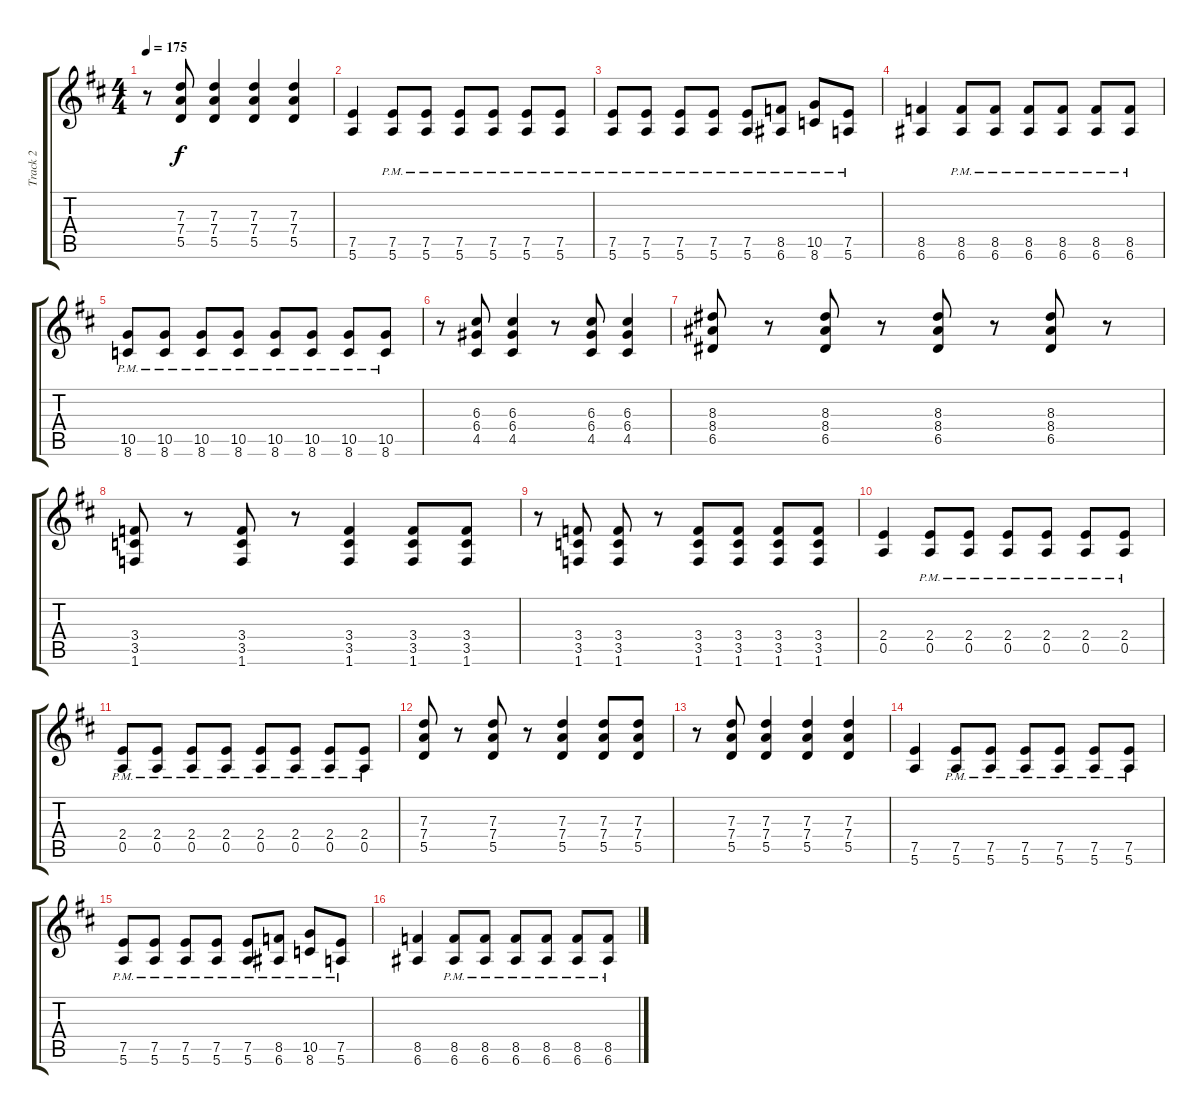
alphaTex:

\track ("Track 2" "Track 2") {instrument distortionguitar}
\staff {score tabs}
\tuning (E4 B3 G3 D3 A2 E2) {hide}
\ts (4 4)
\tempo 175
\clef g2
\ks d
r.8{dy f} (7.3 7.4 5.5).8 (7.3 7.4 5.5).4 (7.3 7.4 5.5).4 (7.3 7.4 5.5).4 |
(7.5 5.6).4 (7.5{pm} 5.6{pm}).8 (7.5{pm} 5.6{pm}).8 (7.5{pm} 5.6{pm}).8 (7.5{pm} 5.6{pm}).8 (7.5{pm} 5.6{pm}).8 (7.5{pm} 5.6{pm}).8 |
(7.5{pm} 5.6{pm}).8 (7.5{pm} 5.6{pm}).8 (7.5{pm} 5.6{pm}).8 (7.5{pm} 5.6{pm}).8 (7.5{pm} 5.6{pm}).8 (8.5{pm} 6.6{pm}).8 (10.5{pm} 8.6{pm}).8 (7.5{pm} 5.6{pm}).8 |
(8.5 6.6).4 (8.5{pm} 6.6{pm}).8 (8.5{pm} 6.6{pm}).8 (8.5{pm} 6.6{pm}).8 (8.5{pm} 6.6{pm}).8 (8.5{pm} 6.6{pm}).8 (8.5{pm} 6.6{pm}).8 |
(10.5{pm} 8.6{pm}).8 (10.5{pm} 8.6{pm}).8 (10.5{pm} 8.6{pm}).8 (10.5{pm} 8.6{pm}).8 (10.5{pm} 8.6{pm}).8 (10.5{pm} 8.6{pm}).8 (10.5{pm} 8.6{pm}).8 (10.5{pm} 8.6{pm}).8 |
r.8 (6.3 6.4 4.5).8 (6.3 6.4 4.5).4 r.8 (6.3 6.4 4.5).8 (6.3 6.4 4.5).4 |
(8.3 8.4 6.5).8 r.8 (8.3 8.4 6.5).8 r.8 (8.3 8.4 6.5).8 r.8 (8.3 8.4 6.5).8 r.8 |
(3.4 3.5 1.6).8 r.8 (3.4 3.5 1.6).8 r.8 (3.4 3.5 1.6).4 (3.4 3.5 1.6).8 (3.4 3.5 1.6).8 |
r.8 (3.4 3.5 1.6).8 (3.4 3.5 1.6).8 r.8 (3.4 3.5 1.6).8 (3.4 3.5 1.6).8 (3.4 3.5 1.6).8 (3.4 3.5 1.6).8 |
(2.4 0.5).4 (2.4{pm} 0.5{pm}).8 (2.4{pm} 0.5{pm}).8 (2.4{pm} 0.5{pm}).8 (2.4{pm} 0.5{pm}).8 (2.4{pm} 0.5{pm}).8 (2.4{pm} 0.5{pm}).8 |
(2.4{pm} 0.5{pm}).8 (2.4{pm} 0.5{pm}).8 (2.4{pm} 0.5{pm}).8 (2.4{pm} 0.5{pm}).8 (2.4{pm} 0.5{pm}).8 (2.4{pm} 0.5{pm}).8 (2.4{pm} 0.5{pm}).8 (2.4{pm} 0.5{pm}).8 |
(7.3 7.4 5.5).8 r.8 (7.3 7.4 5.5).8 r.8 (7.3 7.4 5.5).4 (7.3 7.4 5.5).8 (7.3 7.4 5.5).8 |
r.8 (7.3 7.4 5.5).8 (7.3 7.4 5.5).4 (7.3 7.4 5.5).4 (7.3 7.4 5.5).4 |
(7.5 5.6).4 (7.5{pm} 5.6{pm}).8 (7.5{pm} 5.6{pm}).8 (7.5{pm} 5.6{pm}).8 (7.5{pm} 5.6{pm}).8 (7.5{pm} 5.6{pm}).8 (7.5{pm} 5.6{pm}).8 |
(7.5{pm} 5.6{pm}).8 (7.5{pm} 5.6{pm}).8 (7.5{pm} 5.6{pm}).8 (7.5{pm} 5.6{pm}).8 (7.5{pm} 5.6{pm}).8 (8.5{pm} 6.6{pm}).8 (10.5{pm} 8.6{pm}).8 (7.5{pm} 5.6{pm}).8 |
(8.5 6.6).4 (8.5{pm} 6.6{pm}).8 (8.5{pm} 6.6{pm}).8 (8.5{pm} 6.6{pm}).8 (8.5{pm} 6.6{pm}).8 (8.5{pm} 6.6{pm}).8 (8.5{pm} 6.6{pm}).8
